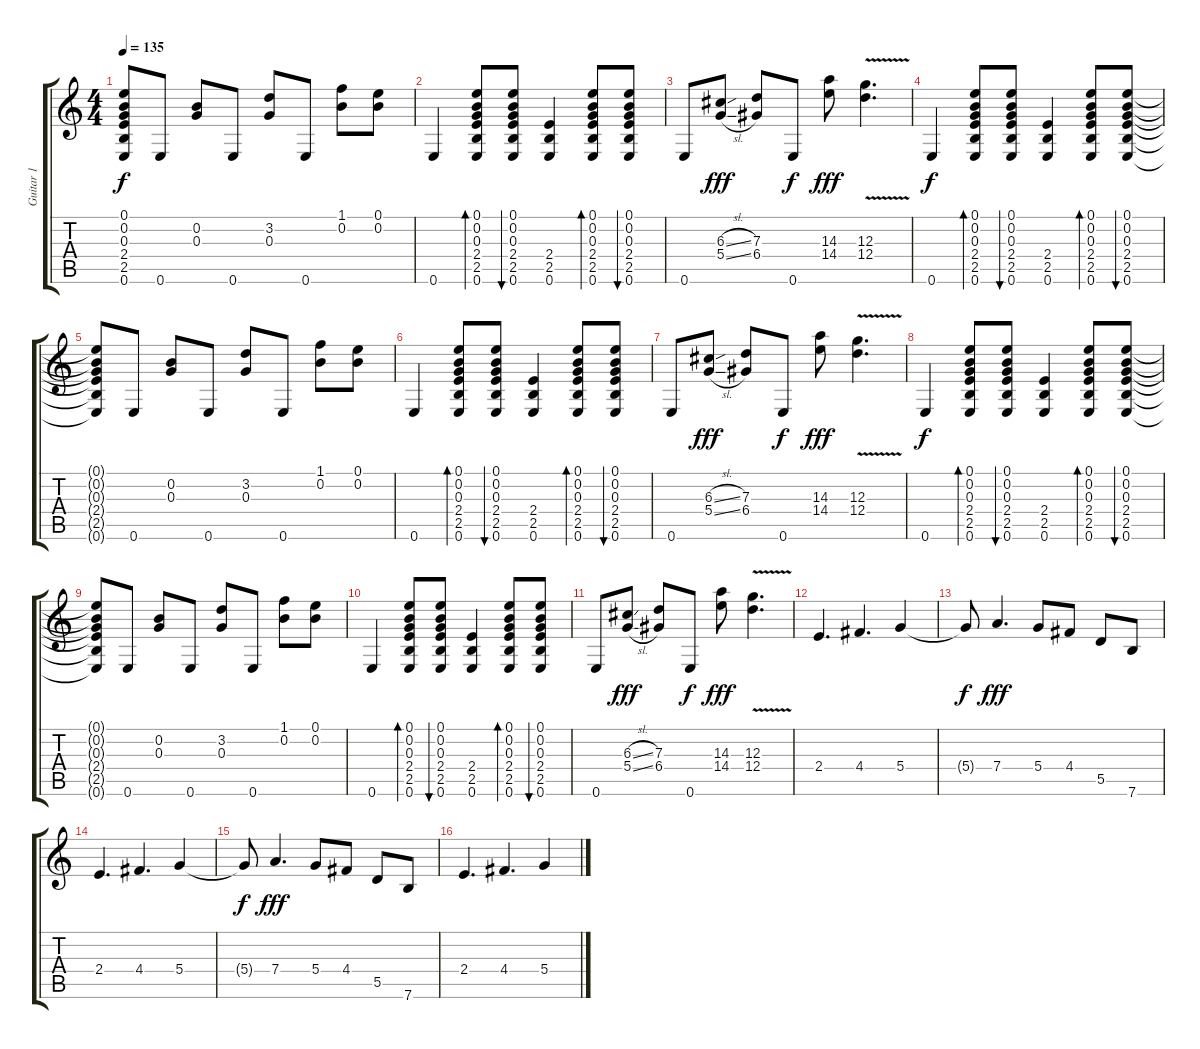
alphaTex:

\track ("Guitar 1            " "Guitar 1  ") {instrument acousticguitarsteel}
\staff {score tabs}
\tuning (E4 B3 G3 D3 A2 E2) {hide}
\ts (4 4)
\tempo 135
\clef g2
\ks c
(0.1{t} 0.2{t} 0.3{t} 2.4{t} 2.5{t} 0.6{t}).8{dy f} 0.6.8 (0.2 0.3).8 0.6.8 (3.2 0.3).8 0.6.8 (1.1 0.2).8 (0.1 0.2).8 |
0.6.4 (0.1 0.2 0.3 2.4 2.5 0.6).8{bd 120} (0.1 0.2 0.3 2.4 2.5 0.6).8{bu 240} (2.4 2.5 0.6).4 (0.1 0.2 0.3 2.4 2.5 0.6).8{bd 240} (0.1 0.2 0.3 2.4 2.5 0.6).8{bu 240} |
0.6.8 (6.3{sl} 5.4{sl}).8{dy fff} (7.3 6.4).8 0.6.8{dy f} (14.3 14.4).8{dy fff} (12.3{v} 12.4{v}).4{d} |
0.6.4{dy f} (0.1 0.2 0.3 2.4 2.5 0.6).8{bd 120} (0.1 0.2 0.3 2.4 2.5 0.6).8{bu 240} (2.4 2.5 0.6).4 (0.1 0.2 0.3 2.4 2.5 0.6).8{bd 240} (0.1 0.2 0.3 2.4 2.5 0.6).8{bu 240} |
(0.1{t} 0.2{t} 0.3{t} 2.4{t} 2.5{t} 0.6{t}).8 0.6.8 (0.2 0.3).8 0.6.8 (3.2 0.3).8 0.6.8 (1.1 0.2).8 (0.1 0.2).8 |
0.6.4 (0.1 0.2 0.3 2.4 2.5 0.6).8{bd 120} (0.1 0.2 0.3 2.4 2.5 0.6).8{bu 240} (2.4 2.5 0.6).4 (0.1 0.2 0.3 2.4 2.5 0.6).8{bd 240} (0.1 0.2 0.3 2.4 2.5 0.6).8{bu 240} |
0.6.8 (6.3{sl} 5.4{sl}).8{dy fff} (7.3 6.4).8 0.6.8{dy f} (14.3 14.4).8{dy fff} (12.3{v} 12.4{v}).4{d} |
0.6.4{dy f} (0.1 0.2 0.3 2.4 2.5 0.6).8{bd 120} (0.1 0.2 0.3 2.4 2.5 0.6).8{bu 240} (2.4 2.5 0.6).4 (0.1 0.2 0.3 2.4 2.5 0.6).8{bd 240} (0.1 0.2 0.3 2.4 2.5 0.6).8{bu 240} |
(0.1{t} 0.2{t} 0.3{t} 2.4{t} 2.5{t} 0.6{t}).8 0.6.8 (0.2 0.3).8 0.6.8 (3.2 0.3).8 0.6.8 (1.1 0.2).8 (0.1 0.2).8 |
0.6.4 (0.1 0.2 0.3 2.4 2.5 0.6).8{bd 120} (0.1 0.2 0.3 2.4 2.5 0.6).8{bu 240} (2.4 2.5 0.6).4 (0.1 0.2 0.3 2.4 2.5 0.6).8{bd 240} (0.1 0.2 0.3 2.4 2.5 0.6).8{bu 240} |
0.6.8 (6.3{sl} 5.4{sl}).8{dy fff} (7.3 6.4).8 0.6.8{dy f} (14.3 14.4).8{dy fff} (12.3{v} 12.4{v}).4{d} |
2.4.4{d volume 9} 4.4.4{d} 5.4.4 |
5.4{t}.8{dy f} 7.4.4{d dy fff} 5.4.8 4.4.8 5.5.8 7.6.8 |
2.4.4{d} 4.4.4{d} 5.4.4 |
5.4{t}.8{dy f} 7.4.4{d dy fff} 5.4.8 4.4.8 5.5.8 7.6.8 |
2.4.4{d} 4.4.4{d} 5.4.4
